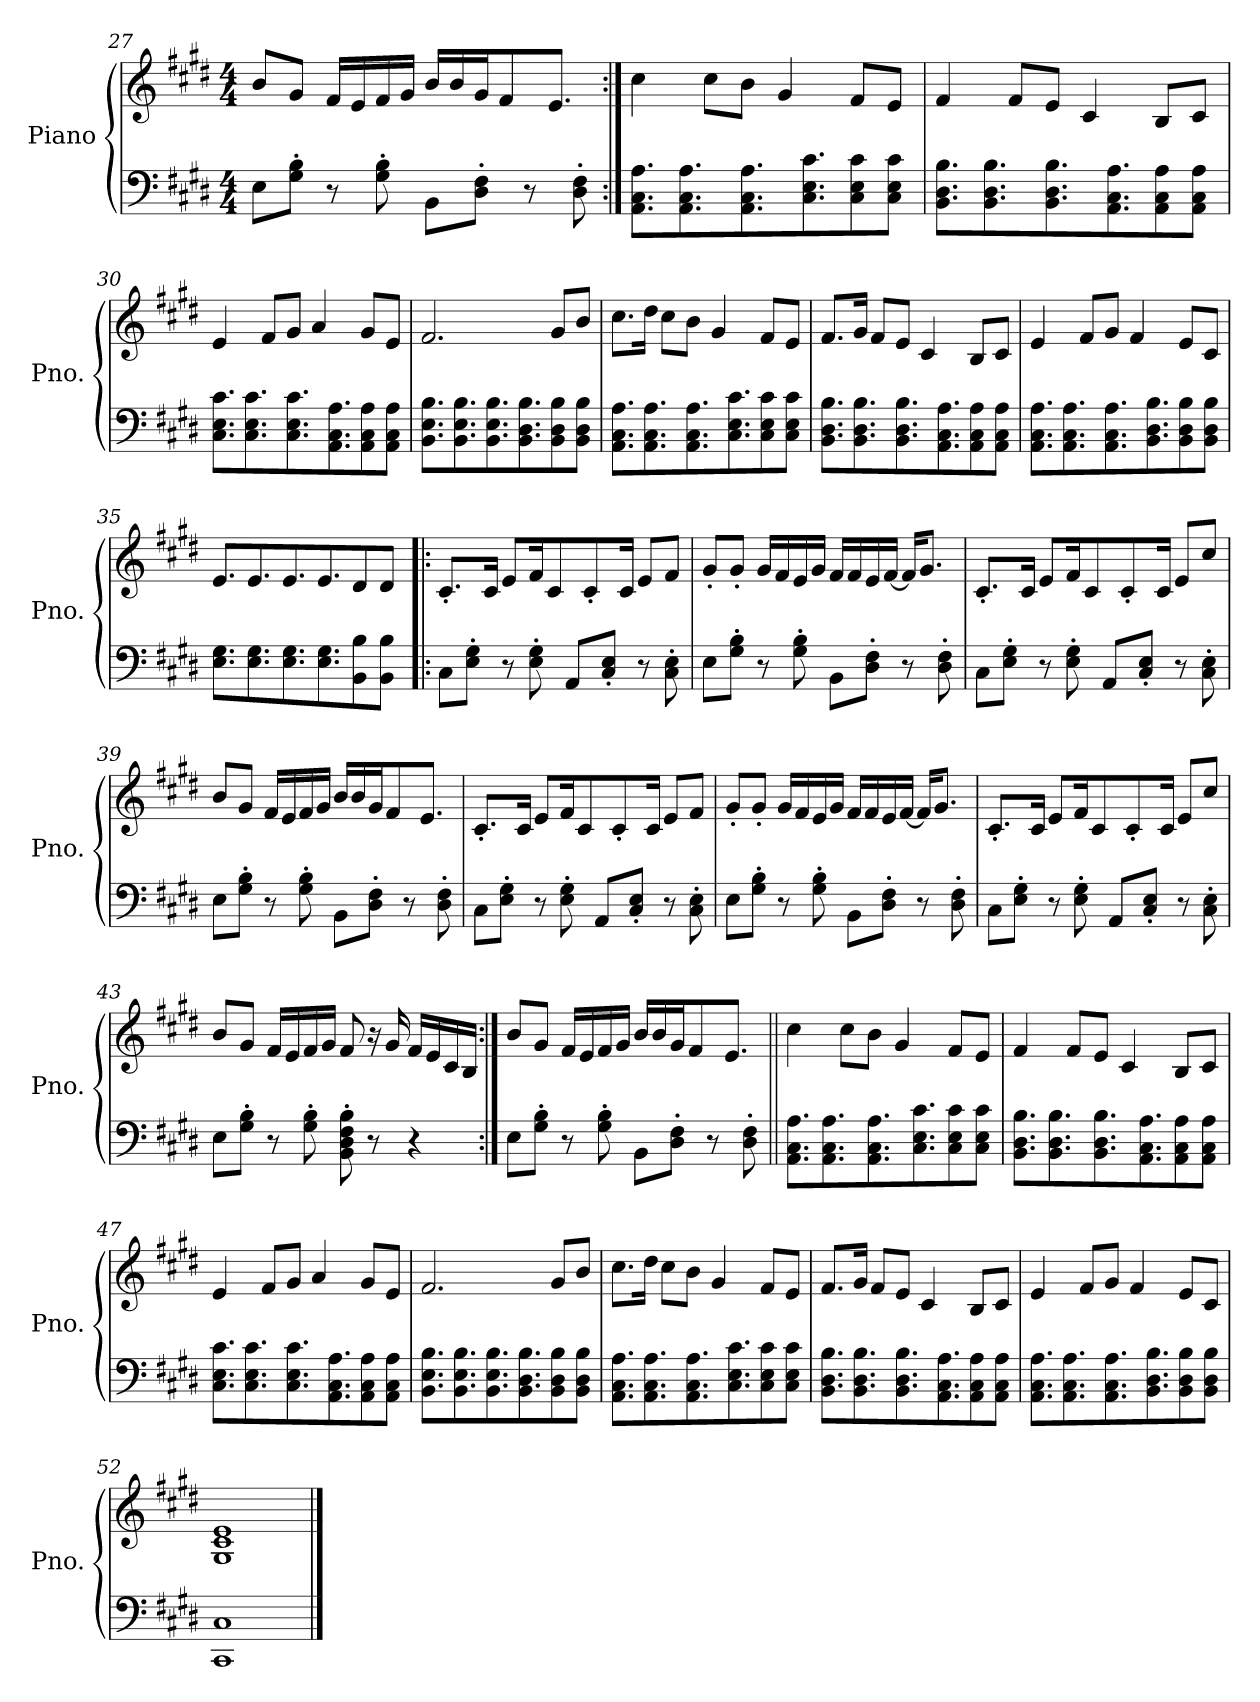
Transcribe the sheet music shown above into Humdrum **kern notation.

**kern	**kern
*part1	*part1
*staff2	*staff1
*I"Piano	*
*I'Pno.	*
!!LO:LB:g=z
*clefF4	*clefG2
*k[f#c#g#d#]	*k[f#c#g#d#]
*M4/4	*M4/4
=27	=27
8E\L	8b/L
8G#\' 8B\'J	8g#/J
8r	16f#/LL
.	16e/
8G#\' 8B\'	16f#/
.	16g#/JJ
8BB\L	16b/LL
.	16b/
8D#\' 8F#\'J	16g#/J
.	8f#/
8r	.
.	8.e/J
8D#\' 8F#\'	.
=28:|!	=28:|!
8.AA\ 8.C#\ 8.A\L	4cc#\
8.AA\ 8.C#\ 8.A\	.
.	8cc#\L
8.AA\ 8.C#\ 8.A\	8b\J
.	4g#/
8.C#\ 8.E\ 8.c#\	.
8C#\ 8E\ 8c#\	8f#/L
8C#\ 8E\ 8c#\J	8e/J
=29	=29
8.BB\ 8.D#\ 8.B\L	4f#/
8.BB\ 8.D#\ 8.B\	.
.	8f#/L
8.BB\ 8.D#\ 8.B\	8e/J
.	4c#/
8.AA\ 8.C#\ 8.A\	.
8AA\ 8C#\ 8A\	8B/L
8AA\ 8C#\ 8A\J	8c#/J
=30	=30
8.C#\ 8.E\ 8.c#\L	4e/
8.C#\ 8.E\ 8.c#\	.
.	8f#/L
8.C#\ 8.E\ 8.c#\	8g#/J
.	4a/
8.AA\ 8.C#\ 8.A\	.
8AA\ 8C#\ 8A\	8g#/L
8AA\ 8C#\ 8A\J	8e/J
!!LO:LB:g=z
=31	=31
8.BB\ 8.E\ 8.B\L	2.f#/
8.BB\ 8.E\ 8.B\	.
8.BB\ 8.E\ 8.B\	.
8.BB\ 8.D#\ 8.B\	.
8BB\ 8D#\ 8B\	8g#/L
8BB\ 8D#\ 8B\J	8b/J
=32	=32
8.AA\ 8.C#\ 8.A\L	8.cc#\L
8.AA\ 8.C#\ 8.A\	16dd#\Jk
.	8cc#\L
8.AA\ 8.C#\ 8.A\	8b\J
.	4g#/
8.C#\ 8.E\ 8.c#\	.
8C#\ 8E\ 8c#\	8f#/L
8C#\ 8E\ 8c#\J	8e/J
=33	=33
8.BB\ 8.D#\ 8.B\L	8.f#/L
8.BB\ 8.D#\ 8.B\	16g#/Jk
.	8f#/L
8.BB\ 8.D#\ 8.B\	8e/J
.	4c#/
8.AA\ 8.C#\ 8.A\	.
8AA\ 8C#\ 8A\	8B/L
8AA\ 8C#\ 8A\J	8c#/J
=34	=34
8.AA\ 8.C#\ 8.A\L	4e/
8.AA\ 8.C#\ 8.A\	.
.	8f#/L
8.AA\ 8.C#\ 8.A\	8g#/J
.	4f#/
8.BB\ 8.D#\ 8.B\	.
8BB\ 8D#\ 8B\	8e/L
8BB\ 8D#\ 8B\J	8c#/J
!!LO:LB:g=z
=35	=35
8.E\ 8.G#\L	8.e/L
8.E\ 8.G#\	8.e/
8.E\ 8.G#\	8.e/
8.E\ 8.G#\	8.e/
8BB\ 8B\	8d#/
8BB\ 8B\J	8d#/J
=36!|:	=36!|:
8C#\L	8.c#'/L
8E\' 8G#\'J	.
.	16c#/Jk
8r	8e/L
8E\' 8G#\'	16f#/K
.	8c#/
8AA/L	.
.	8c#'/
8C#/' 8E/'J	.
.	16c#/Jk
8r	8e/L
8C#\' 8E\'	8f#/J
=37	=37
8E\L	8g#'/L
8G#\' 8B\'J	8g#'/J
8r	16g#/LL
.	16f#/
8G#\' 8B\'	16e/
.	16g#/JJ
8BB\L	16f#/LL
.	16f#/
8D#\' 8F#\'J	16e/
.	[16f#/JJ
8r	16f#/KL]
.	8.g#/J
8D#\' 8F#\'	.
=38	=38
8C#\L	8.c#'/L
8E\' 8G#\'J	.
.	16c#/Jk
8r	8e/L
8E\' 8G#\'	16f#/K
.	8c#/
8AA/L	.
.	8c#'/
8C#/' 8E/'J	.
.	16c#/Jk
8r	8e/L
8C#\' 8E\'	8cc#/J
!!LO:LB:g=z
=39	=39
8E\L	8b/L
8G#\' 8B\'J	8g#/J
8r	16f#/LL
.	16e/
8G#\' 8B\'	16f#/
.	16g#/JJ
8BB\L	16b/LL
.	16b/
8D#\' 8F#\'J	16g#/J
.	8f#/
8r	.
.	8.e/J
8D#\' 8F#\'	.
=40	=40
8C#\L	8.c#'/L
8E\' 8G#\'J	.
.	16c#/Jk
8r	8e/L
8E\' 8G#\'	16f#/K
.	8c#/
8AA/L	.
.	8c#'/
8C#/' 8E/'J	.
.	16c#/Jk
8r	8e/L
8C#\' 8E\'	8f#/J
=41	=41
8E\L	8g#'/L
8G#\' 8B\'J	8g#'/J
8r	16g#/LL
.	16f#/
8G#\' 8B\'	16e/
.	16g#/JJ
8BB\L	16f#/LL
.	16f#/
8D#\' 8F#\'J	16e/
.	[16f#/JJ
8r	16f#/KL]
.	8.g#/J
8D#\' 8F#\'	.
=42	=42
8C#\L	8.c#'/L
8E\' 8G#\'J	.
.	16c#/Jk
8r	8e/L
8E\' 8G#\'	16f#/K
.	8c#/
8AA/L	.
.	8c#'/
8C#/' 8E/'J	.
.	16c#/Jk
8r	8e/L
8C#\' 8E\'	8cc#/J
!!LO:LB:g=z
=43	=43
8E\L	8b/L
8G#\' 8B\'J	8g#/J
8r	16f#/LL
.	16e/
8G#\' 8B\'	16f#/
.	16g#/JJ
8BB\' 8D#\' 8F#\' 8B\'	8f#/
8r	16r
.	16g#/
4r	16f#/LL
.	16e/
.	16c#/
.	16B/JJ
=44:|!	=44:|!
8E\L	8b/L
8G#\' 8B\'J	8g#/J
8r	16f#/LL
.	16e/
8G#\' 8B\'	16f#/
.	16g#/JJ
8BB\L	16b/LL
.	16b/
8D#\' 8F#\'J	16g#/J
.	8f#/
8r	.
.	8.e/J
8D#\' 8F#\'	.
=45||	=45||
8.AA\ 8.C#\ 8.A\L	4cc#\
8.AA\ 8.C#\ 8.A\	.
.	8cc#\L
8.AA\ 8.C#\ 8.A\	8b\J
.	4g#/
8.C#\ 8.E\ 8.c#\	.
8C#\ 8E\ 8c#\	8f#/L
8C#\ 8E\ 8c#\J	8e/J
!!LO:PB:g=z
=46	=46
8.BB\ 8.D#\ 8.B\L	4f#/
8.BB\ 8.D#\ 8.B\	.
.	8f#/L
8.BB\ 8.D#\ 8.B\	8e/J
.	4c#/
8.AA\ 8.C#\ 8.A\	.
8AA\ 8C#\ 8A\	8B/L
8AA\ 8C#\ 8A\J	8c#/J
=47	=47
8.C#\ 8.E\ 8.c#\L	4e/
8.C#\ 8.E\ 8.c#\	.
.	8f#/L
8.C#\ 8.E\ 8.c#\	8g#/J
.	4a/
8.AA\ 8.C#\ 8.A\	.
8AA\ 8C#\ 8A\	8g#/L
8AA\ 8C#\ 8A\J	8e/J
=48	=48
8.BB\ 8.E\ 8.B\L	2.f#/
8.BB\ 8.E\ 8.B\	.
8.BB\ 8.E\ 8.B\	.
8.BB\ 8.D#\ 8.B\	.
8BB\ 8D#\ 8B\	8g#/L
8BB\ 8D#\ 8B\J	8b/J
=49	=49
8.AA\ 8.C#\ 8.A\L	8.cc#\L
8.AA\ 8.C#\ 8.A\	16dd#\Jk
.	8cc#\L
8.AA\ 8.C#\ 8.A\	8b\J
.	4g#/
8.C#\ 8.E\ 8.c#\	.
8C#\ 8E\ 8c#\	8f#/L
8C#\ 8E\ 8c#\J	8e/J
!!LO:LB:g=z
=50	=50
8.BB\ 8.D#\ 8.B\L	8.f#/L
8.BB\ 8.D#\ 8.B\	16g#/Jk
.	8f#/L
8.BB\ 8.D#\ 8.B\	8e/J
.	4c#/
8.AA\ 8.C#\ 8.A\	.
8AA\ 8C#\ 8A\	8B/L
8AA\ 8C#\ 8A\J	8c#/J
=51	=51
8.AA\ 8.C#\ 8.A\L	4e/
8.AA\ 8.C#\ 8.A\	.
.	8f#/L
8.AA\ 8.C#\ 8.A\	8g#/J
.	4f#/
8.BB\ 8.D#\ 8.B\	.
8BB\ 8D#\ 8B\	8e/L
8BB\ 8D#\ 8B\J	8c#/J
=52	=52
1CC# 1C#	1G# 1c# 1e
==	==
*-	*-
